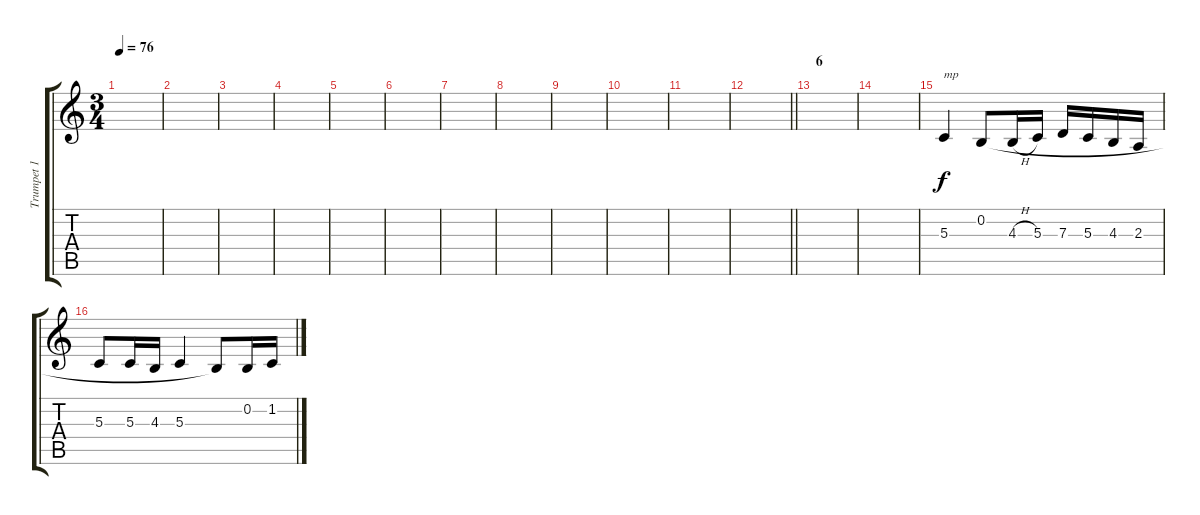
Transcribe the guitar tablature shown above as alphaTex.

\track ("Trumpet 1" "Trumpet 1") {instrument trumpet}
\staff {score tabs}
\tuning (E4 B3 G3 D3 A2 E2) {hide}
\ts (3 4)
\tempo 76
\clef g2
\ks c
|
|
|
|
|
|
|
|
|
|
|
\barLineRight lightlight
|
\section ("" "6")
|
|
5.3.4{txt "mp"} 0.2.8 4.3{h}.16 5.3.16 7.3.16 5.3.16 4.3.16 2.3.16 |
5.3.8 5.3.16 4.3.16 5.3.4 0.2{t}.8 0.2.16 1.2.16
